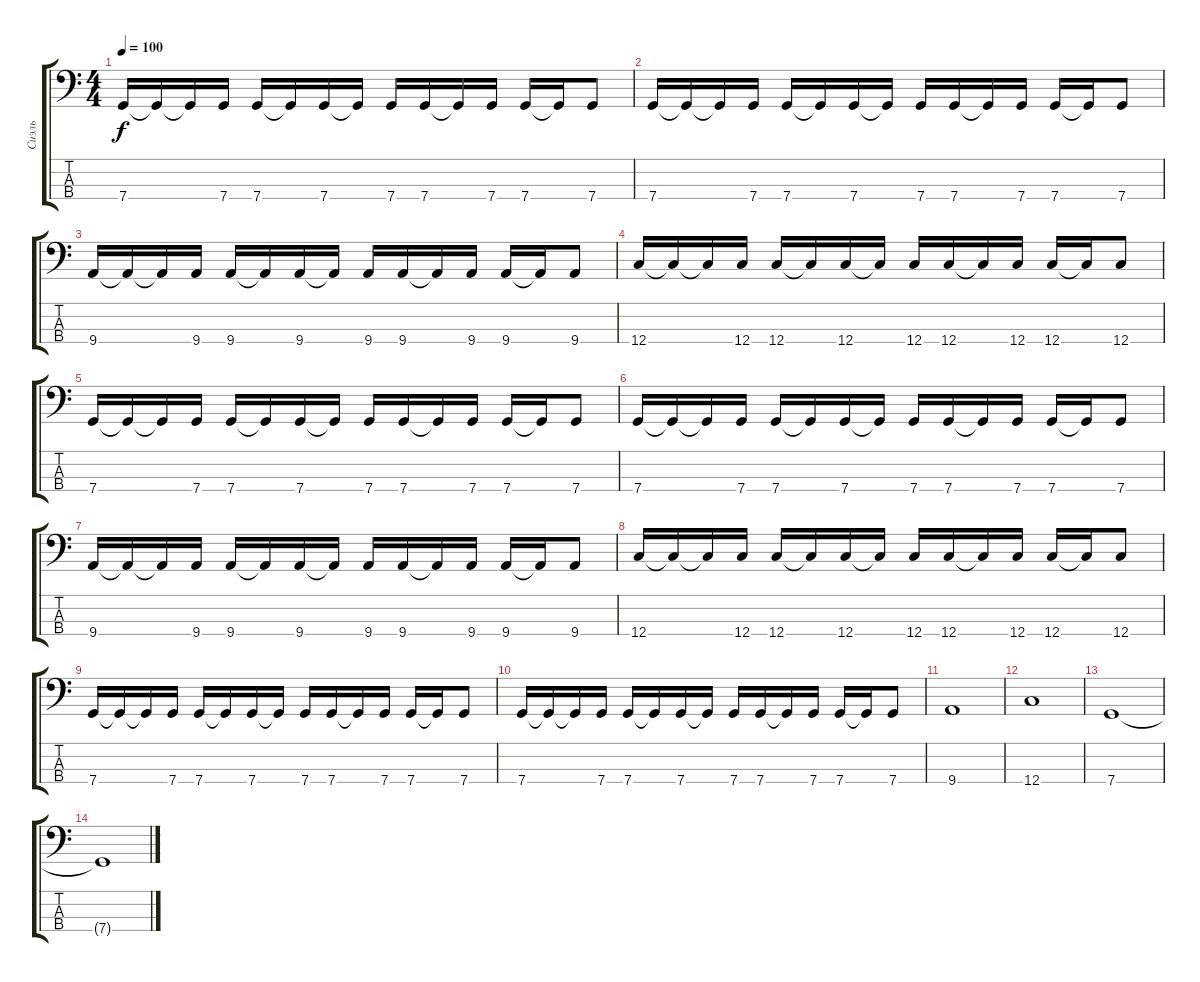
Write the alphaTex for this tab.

\track ("Сиэль" "Сиэль") {instrument electricbassfinger}
\staff {score tabs}
\tuning (F2 C2 G1 C1) {hide}
\ts (4 4)
\tempo 100
\clef f4
\ks c
7.4.16{dy f} 7.4{t}.16 7.4{t}.16 7.4.16 7.4.16 7.4{t}.16 7.4.16 7.4{t}.16 7.4.16 7.4.16 7.4{t}.16 7.4.16 7.4.16 7.4{t}.16 7.4.8 |
7.4.16 7.4{t}.16 7.4{t}.16 7.4.16 7.4.16 7.4{t}.16 7.4.16 7.4{t}.16 7.4.16 7.4.16 7.4{t}.16 7.4.16 7.4.16 7.4{t}.16 7.4.8 |
9.4.16 9.4{t}.16 9.4{t}.16 9.4.16 9.4.16 9.4{t}.16 9.4.16 9.4{t}.16 9.4.16 9.4.16 9.4{t}.16 9.4.16 9.4.16 9.4{t}.16 9.4.8 |
12.4.16 12.4{t}.16 12.4{t}.16 12.4.16 12.4.16 12.4{t}.16 12.4.16 12.4{t}.16 12.4.16 12.4.16 12.4{t}.16 12.4.16 12.4.16 12.4{t}.16 12.4.8 |
7.4.16 7.4{t}.16 7.4{t}.16 7.4.16 7.4.16 7.4{t}.16 7.4.16 7.4{t}.16 7.4.16 7.4.16 7.4{t}.16 7.4.16 7.4.16 7.4{t}.16 7.4.8 |
7.4.16 7.4{t}.16 7.4{t}.16 7.4.16 7.4.16 7.4{t}.16 7.4.16 7.4{t}.16 7.4.16 7.4.16 7.4{t}.16 7.4.16 7.4.16 7.4{t}.16 7.4.8 |
9.4.16 9.4{t}.16 9.4{t}.16 9.4.16 9.4.16 9.4{t}.16 9.4.16 9.4{t}.16 9.4.16 9.4.16 9.4{t}.16 9.4.16 9.4.16 9.4{t}.16 9.4.8 |
12.4.16 12.4{t}.16 12.4{t}.16 12.4.16 12.4.16 12.4{t}.16 12.4.16 12.4{t}.16 12.4.16 12.4.16 12.4{t}.16 12.4.16 12.4.16 12.4{t}.16 12.4.8 |
7.4.16 7.4{t}.16 7.4{t}.16 7.4.16 7.4.16 7.4{t}.16 7.4.16 7.4{t}.16 7.4.16 7.4.16 7.4{t}.16 7.4.16 7.4.16 7.4{t}.16 7.4.8 |
7.4.16 7.4{t}.16 7.4{t}.16 7.4.16 7.4.16 7.4{t}.16 7.4.16 7.4{t}.16 7.4.16 7.4.16 7.4{t}.16 7.4.16 7.4.16 7.4{t}.16 7.4.8 |
9.4.1 |
12.4.1 |
7.4.1 |
7.4{t}.1
